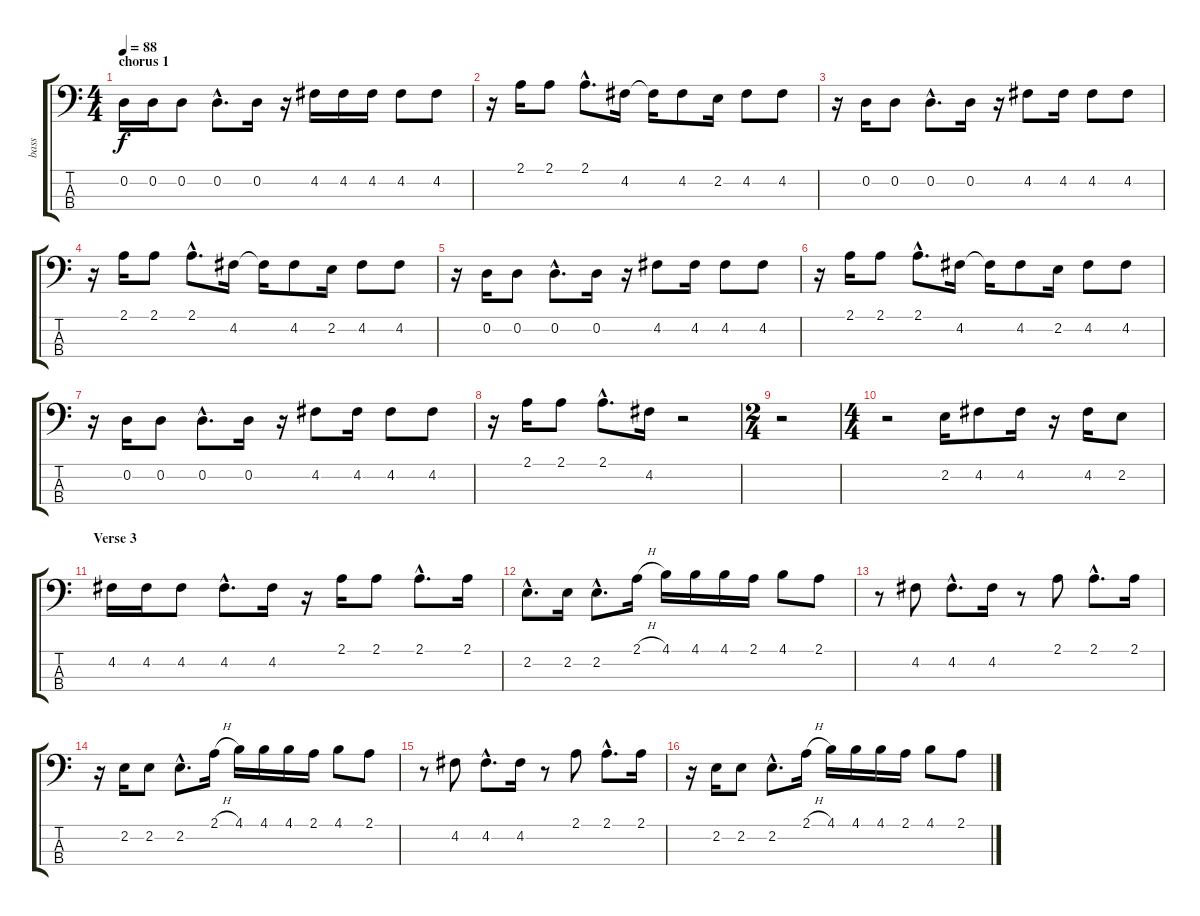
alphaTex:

\track ("bass" "bass") {instrument electricbasspick}
\staff {score tabs}
\tuning (G2 D2 A1 E1) {hide}
\ts (4 4)
\section ("" "chorus 1")
\tempo 88
\clef f4
\ks c
0.2.16{dy f} 0.2.16 0.2.8 0.2{hac}.8{d} 0.2.16 r.16 4.2.16 4.2.16 4.2.16 4.2.8 4.2.8 |
r.16 2.1.16 2.1.8 2.1{hac}.8{d} 4.2.16 4.2{t}.16 4.2.8 2.2.16 4.2.8 4.2.8 |
r.16 0.2.16 0.2.8 0.2{hac}.8{d} 0.2.16 r.16 4.2.8 4.2.16 4.2.8 4.2.8 |
r.16 2.1.16 2.1.8 2.1{hac}.8{d} 4.2.16 4.2{t}.16 4.2.8 2.2.16 4.2.8 4.2.8 |
r.16 0.2.16 0.2.8 0.2{hac}.8{d} 0.2.16 r.16 4.2.8 4.2.16 4.2.8 4.2.8 |
r.16 2.1.16 2.1.8 2.1{hac}.8{d} 4.2.16 4.2{t}.16 4.2.8 2.2.16 4.2.8 4.2.8 |
r.16 0.2.16 0.2.8 0.2{hac}.8{d} 0.2.16 r.16 4.2.8 4.2.16 4.2.8 4.2.8 |
r.16 2.1.16 2.1.8 2.1{hac}.8{d} 4.2.16 r.2 |
\ts (2 4)
r.2 |
\ts (4 4)
r.2 2.2.16 4.2.8 4.2.16 r.16 4.2.16 2.2.8 |
\section ("" "Verse 3")
4.2.16 4.2.16 4.2.8 4.2{hac}.8{d} 4.2.16 r.16 2.1.16 2.1.8 2.1{hac}.8{d} 2.1.16 |
2.2{hac}.8{d} 2.2.16 2.2{hac}.8{d} 2.1{h}.16 4.1.16 4.1.16 4.1.16 2.1.16 4.1.8 2.1.8 |
r.8 4.2.8 4.2{hac}.8{d} 4.2.16 r.8 2.1.8 2.1{hac}.8{d} 2.1.16 |
r.16 2.2.16 2.2.8 2.2{hac}.8{d} 2.1{h}.16 4.1.16 4.1.16 4.1.16 2.1.16 4.1.8 2.1.8 |
r.8 4.2.8 4.2{hac}.8{d} 4.2.16 r.8 2.1.8 2.1{hac}.8{d} 2.1.16 |
r.16 2.2.16 2.2.8 2.2{hac}.8{d} 2.1{h}.16 4.1.16 4.1.16 4.1.16 2.1.16 4.1.8 2.1.8
